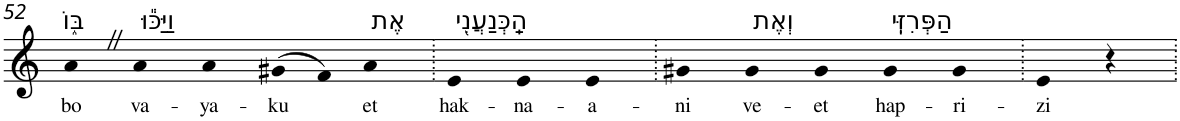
**kern	**text
*part1	*part1
*staff1	*staff1
*I"Piano	*
*I'Pno	*
!!LO:PB:g=z
*clefG2	*
*k[]	*
=52	=52
!LO:TX:a:t=בּ֑וֹ	!
!	!LO:LY:b
4aZ	bo
!LO:TX:a:t=וַיַּכּ֕וּ	!
!	!LO:LY:b
4a	va-
!	!LO:LY:b
4a	-ya-
!	!LO:LY:b
(>8g#X	-ku
8f)	.
!LO:TX:a:t=אֶת	!
!	!LO:LY:b
4a	et
=53.	=53.
!LO:TX:a:t=הַֽכְּנַעֲנִ֖י	!
!	!LO:LY:b
4e	hak-
!	!LO:LY:b
4e	-na-
!	!LO:LY:b
4e	-a-
=54.	=54.
!	!LO:LY:b
4g#X	-ni
!LO:TX:a:t=וְאֶת	!
!	!LO:LY:b
4g#	ve-
!	!LO:LY:b
4g#	-et
!LO:TX:a:t=הַפְּרִזִּֽי	!
!	!LO:LY:b
4g#	hap-
!	!LO:LY:b
4g#	-ri-
=55.	=55.
!	!LO:LY:b
4e	-zi
4r	.
=.	=.
*-	*-
